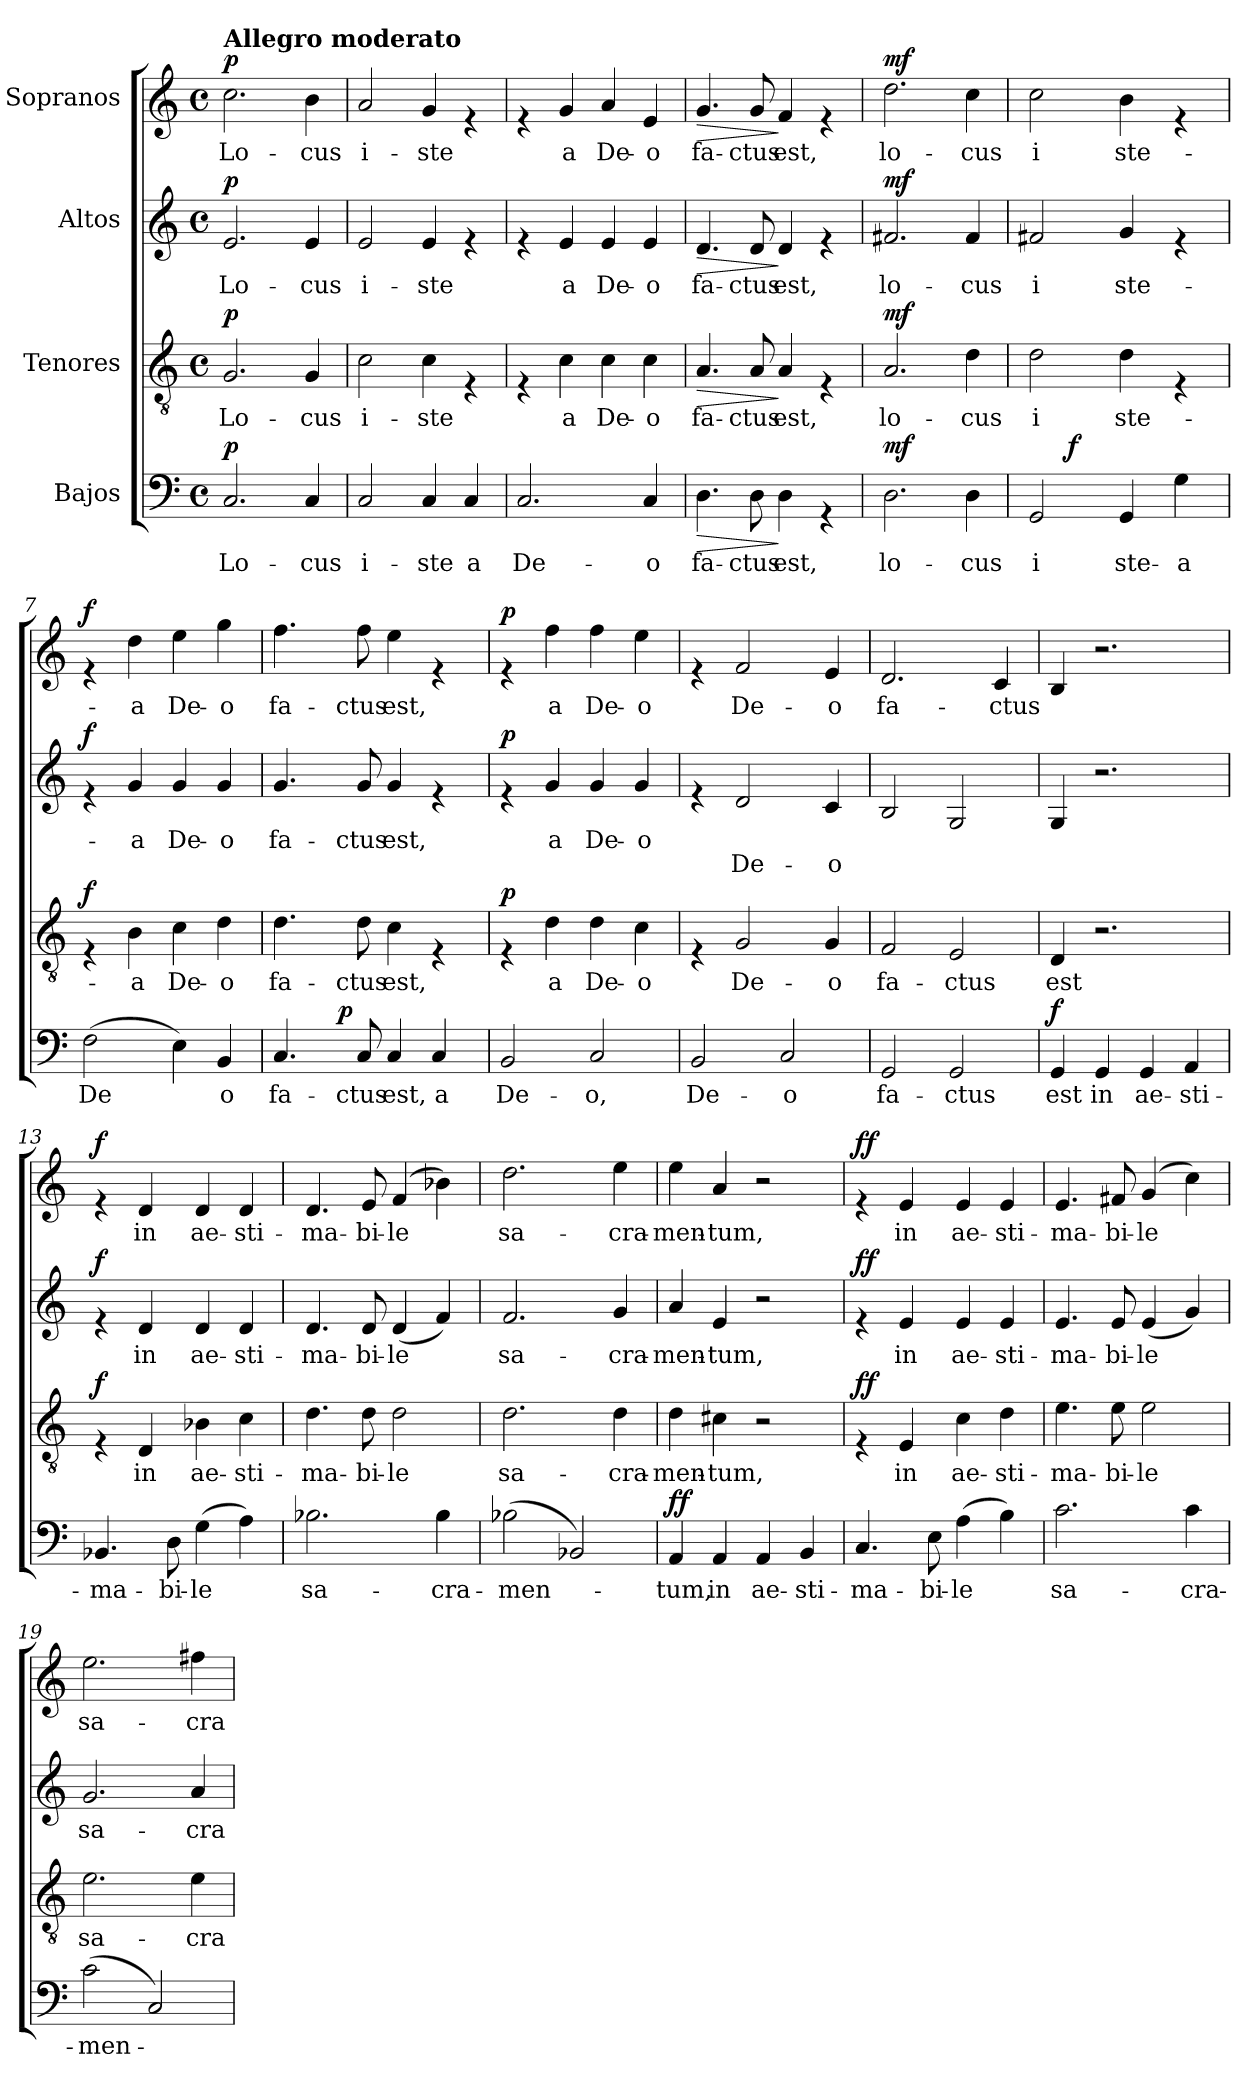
**kern	**text	**dynam	**kern	**text	**dynam	**kern	**text	**text	**dynam	**kern	**text	**dynam
*part4	*part4	*part4	*part3	*part3	*part3	*part2	*part2	*part2	*part2	*part1	*part1	*part1
*staff4	*staff4	*staff4	*staff3	*staff3	*staff3	*staff2	*staff2	*staff2	*staff2	*staff1	*staff1	*staff1
*I"Bajos	*	*	*I"Tenores	*	*	*I"Altos	*	*	*	*I"Sopranos	*	*
*clefF4	*	*	*clefGv2	*	*	*clefG2	*	*	*	*clefG2	*	*
*k[]	*	*	*k[]	*	*	*k[]	*	*	*	*k[]	*	*
*C:	*	*	*C:	*	*	*C:	*	*	*	*C:	*	*
*M4/4	*	*	*M4/4	*	*	*M4/4	*	*	*	*M4/4	*	*
*met(c)	*	*	*met(c)	*	*	*met(c)	*	*	*	*met(c)	*	*
=1	=1	=1	=1	=1	=1	=1	=1	=1	=1	=1	=1	=1
!	!	!	!	!	!	!	!	!	!	!LO:TX:a:B:t=Allegro moderato	!	!
!	!LO:LY:b	!LO:DY:a	!	!LO:LY:b	!LO:DY:a	!	!LO:LY:b	!	!LO:DY:a	!	!LO:LY:b	!LO:DY:a
2.C/	Lo-	p	2.G/	Lo-	p	2.e/	Lo-	.	p	2.cc\	Lo-	p
!	!LO:LY:b	!	!	!LO:LY:b	!	!	!LO:LY:b	!	!	!	!LO:LY:b	!
4C/	-cus	.	4G/	-cus	.	4e/	-cus	.	.	4b\	-cus	.
=2	=2	=2	=2	=2	=2	=2	=2	=2	=2	=2	=2	=2
!	!LO:LY:b	!	!	!LO:LY:b	!	!	!LO:LY:b	!	!	!	!LO:LY:b	!
2C/	i-	.	2c\	i-	.	2e/	i-	.	.	2a/	i-	.
!	!LO:LY:b	!	!	!LO:LY:b	!	!	!LO:LY:b	!	!	!	!LO:LY:b	!
4C/	-ste	.	4c\	-ste	.	4e/	-ste	.	.	4g/	-ste	.
!	!LO:LY:b	!	!	!	!	!	!	!	!	!	!	!
4C/	a	.	4rE	.	.	4re	.	.	.	4re	.	.
=3	=3	=3	=3	=3	=3	=3	=3	=3	=3	=3	=3	=3
!	!LO:LY:b	!	!	!	!	!	!	!	!	!	!	!
2.C/	De-	.	4rE	.	.	4re	.	.	.	4re	.	.
!	!	!	!	!LO:LY:b	!	!	!LO:LY:b	!	!	!	!LO:LY:b	!
.	.	.	4c\	a	.	4e/	a	.	.	4g/	a	.
!	!	!	!	!LO:LY:b	!	!	!LO:LY:b	!	!	!	!LO:LY:b	!
.	.	.	4c\	De-	.	4e/	De-	.	.	4a/	De-	.
!	!LO:LY:b	!	!	!LO:LY:b	!	!	!LO:LY:b	!	!	!	!LO:LY:b	!
4C/	-o	.	4c\	-o	.	4e/	-o	.	.	4e/	-o	.
=4	=4	=4	=4	=4	=4	=4	=4	=4	=4	=4	=4	=4
!	!LO:LY:b	!LO:HP:b	!	!LO:LY:b	!LO:HP:b	!	!LO:LY:b	!	!LO:HP:b	!	!LO:LY:b	!LO:HP:b
4.D\	fa-	>	4.A/	fa-	>	4.d/	fa-	.	>	4.g/	fa-	>
!	!LO:LY:b	!	!	!LO:LY:b	!	!	!LO:LY:b	!	!	!	!LO:LY:b	!
8D\	-ctus	.	8A/	-ctus	.	8d/	-ctus	.	.	8g/	-ctus	.
!	!LO:LY:b	!	!	!LO:LY:b	!	!	!LO:LY:b	!	!	!	!LO:LY:b	!
4D\	est,	]	4A/	est,	]	4d/	est,	.	]	4f/	est,	]
4rGG	.	.	4rE	.	.	4re	.	.	.	4re	.	.
=5	=5	=5	=5	=5	=5	=5	=5	=5	=5	=5	=5	=5
!	!LO:LY:b	!LO:DY:a	!	!LO:LY:b	!LO:DY:a	!	!LO:LY:b	!	!LO:DY:a	!	!LO:LY:b	!LO:DY:a
2.D\	lo-	mf	2.A/	lo-	mf	2.f#X/	lo-	.	mf	2.dd\	lo-	mf
!	!LO:LY:b	!	!	!LO:LY:b	!	!	!LO:LY:b	!	!	!	!LO:LY:b	!
4D\	-cus	.	4d\	-cus	.	4f#/	-cus	.	.	4cc\	-cus	.
=6	=6	=6	=6	=6	=6	=6	=6	=6	=6	=6	=6	=6
!	!LO:LY:b	!	!	!LO:LY:b	!	!	!LO:LY:b	!	!	!	!LO:LY:b	!
*^	*	*	*	*	*	*	*	*	*	*	*	*
2GG/	8ryy	i	.	2d\	i	.	2f#X/	i	.	.	2cc\	i	.
.	32ryy	.	.	.	.	.	.	.	.	.	.	.	.
!	!	!	!LO:DY:a	!	!	!	!	!	!	!	!	!	!
.	2ryy	.	f	.	.	.	.	.	.	.	.	.	.
!	!	!LO:LY:b	!	!	!LO:LY:b	!	!	!LO:LY:b	!	!	!	!LO:LY:b	!
4GG/	.	ste-	.	4d\	ste-	.	4g/	ste-	.	.	4b\	ste-	.
.	4ryy	.	.	.	.	.	.	.	.	.	.	.	.
!	!	!LO:LY:b	!	!	!	!	!	!	!	!	!	!	!
4G\	.	-a	.	4rE	.	.	4re	.	.	.	4re	.	.
.	16.ryy	.	.	.	.	.	.	.	.	.	.	.	.
!!LO:LB:g=z
=7	=7	=7	=7	=7	=7	=7	=7	=7	=7	=7	=7	=7	=7
!	!	!LO:LY:b	!	!	!	!LO:DY:a	!	!	!	!LO:DY:a	!	!	!LO:DY:a
*v	*v	*	*	*	*	*	*	*	*	*	*	*	*
(>2F\	De	.	4rE	.	f	4re	.	.	f	4re	.	f
!	!	!	!	!LO:LY:b	!	!	!LO:LY:b	!	!	!	!LO:LY:b	!
.	.	.	4B\	-a	.	4g/	-a	.	.	4dd\	-a	.
!	!	!	!	!LO:LY:b	!	!	!LO:LY:b	!	!	!	!LO:LY:b	!
4E\)	.	.	4c\	De-	.	4g/	De-	.	.	4ee\	De-	.
!	!LO:LY:b	!	!	!LO:LY:b	!	!	!LO:LY:b	!	!	!	!LO:LY:b	!
4BB/	o	.	4d\	-o	.	4g/	-o	.	.	4gg\	-o	.
=8	=8	=8	=8	=8	=8	=8	=8	=8	=8	=8	=8	=8
!	!LO:LY:b	!	!	!LO:LY:b	!	!	!LO:LY:b	!	!	!	!LO:LY:b	!
*^	*	*	*	*	*	*	*	*	*	*	*	*
4.C/	4ryy	fa-	.	4.d\	fa-	.	4.g/	fa-	.	.	4.ff\	fa-	.
.	16ryy	.	.	.	.	.	.	.	.	.	.	.	.
!	!	!	!LO:DY:a	!	!	!	!	!	!	!	!	!	!
.	2ryy	.	p	.	.	.	.	.	.	.	.	.	.
!	!	!LO:LY:b	!	!	!LO:LY:b	!	!	!LO:LY:b	!	!	!	!LO:LY:b	!
8C/	.	-ctus	.	8d\	-ctus	.	8g/	-ctus	.	.	8ff\	-ctus	.
!	!	!LO:LY:b	!	!	!LO:LY:b	!	!	!LO:LY:b	!	!	!	!LO:LY:b	!
4C/	.	est,	.	4c\	est,	.	4g/	est,	.	.	4ee\	est,	.
!	!	!LO:LY:b	!	!	!	!	!	!	!	!	!	!	!
4C/	.	a	.	4rE	.	.	4re	.	.	.	4re	.	.
.	8.ryy	.	.	.	.	.	.	.	.	.	.	.	.
=9	=9	=9	=9	=9	=9	=9	=9	=9	=9	=9	=9	=9	=9
!	!	!LO:LY:b	!	!	!	!LO:DY:a	!	!	!	!LO:DY:a	!	!	!LO:DY:a
*v	*v	*	*	*	*	*	*	*	*	*	*	*	*
2BB/	De-	.	4rE	.	p	4re	.	.	p	4re	.	p
!	!	!	!	!LO:LY:b	!	!	!LO:LY:b	!	!	!	!LO:LY:b	!
.	.	.	4d\	a	.	4g/	a	.	.	4ff\	a	.
!	!LO:LY:b	!	!	!LO:LY:b	!	!	!LO:LY:b	!	!	!	!LO:LY:b	!
2C/	-o,	.	4d\	De-	.	4g/	De-	.	.	4ff\	De-	.
!	!	!	!	!LO:LY:b	!	!	!LO:LY:b	!	!	!	!LO:LY:b	!
.	.	.	4c\	-o	.	4g/	-o	.	.	4ee\	-o	.
=10	=10	=10	=10	=10	=10	=10	=10	=10	=10	=10	=10	=10
!	!LO:LY:b	!	!	!	!	!	!	!	!	!	!	!
2BB/	De-	.	4rE	.	.	4re	.	.	.	4re	.	.
!	!	!	!	!LO:LY:b	!	!	!	!LO:LY:b	!	!	!LO:LY:b	!
.	.	.	2G/	De-	.	2d/	.	De-	.	2f/	De-	.
!	!LO:LY:b	!	!	!	!	!	!	!	!	!	!	!
2C/	-o	.	.	.	.	.	.	.	.	.	.	.
!	!	!	!	!LO:LY:b	!	!	!	!LO:LY:b	!	!	!LO:LY:b	!
.	.	.	4G/	-o	.	4c/	.	-o	.	4e/	-o	.
=11	=11	=11	=11	=11	=11	=11	=11	=11	=11	=11	=11	=11
!	!LO:LY:b	!	!	!LO:LY:b	!	!	!	!	!	!	!LO:LY:b	!
2GG/	fa-	.	2F/	fa-	.	2B/	.	.	.	2.d/	fa-	.
!	!LO:LY:b	!	!	!LO:LY:b	!	!	!	!	!	!	!	!
2GG/	-ctus	.	2E/	-ctus	.	2G/	.	.	.	.	.	.
!	!	!	!	!	!	!	!	!	!	!	!LO:LY:b	!
.	.	.	.	.	.	.	.	.	.	4c/	-ctus	.
=12	=12	=12	=12	=12	=12	=12	=12	=12	=12	=12	=12	=12
!	!LO:LY:b	!LO:DY:a	!	!LO:LY:b	!	!	!	!	!	!	!	!
4GG/	est	f	4D/	est	.	4G/	.	.	.	4B/	.	.
!	!LO:LY:b	!	!	!	!	!	!	!	!	!	!	!
4GG/	in	.	2.r	.	.	2.r	.	.	.	2.r	.	.
!	!LO:LY:b	!	!	!	!	!	!	!	!	!	!	!
4GG/	ae-	.	.	.	.	.	.	.	.	.	.	.
!	!LO:LY:b	!	!	!	!	!	!	!	!	!	!	!
4AA/	-sti-	.	.	.	.	.	.	.	.	.	.	.
!!LO:LB:g=z
=13	=13	=13	=13	=13	=13	=13	=13	=13	=13	=13	=13	=13
!	!LO:LY:b	!	!	!	!LO:DY:a	!	!	!	!LO:DY:a	!	!	!LO:DY:a
4.BB-X/	-ma-	.	4rE	.	f	4re	.	.	f	4re	.	f
!	!	!	!	!LO:LY:b	!	!	!LO:LY:b	!	!	!	!LO:LY:b	!
.	.	.	4D/	in	.	4d/	in	.	.	4d/	in	.
!	!LO:LY:b	!	!	!	!	!	!	!	!	!	!	!
8D\	-bi-	.	.	.	.	.	.	.	.	.	.	.
!	!LO:LY:b	!	!	!LO:LY:b	!	!	!LO:LY:b	!	!	!	!LO:LY:b	!
(>4G\	-le	.	4B-X\	ae-	.	4d/	ae-	.	.	4d/	ae-	.
!	!	!	!	!LO:LY:b	!	!	!LO:LY:b	!	!	!	!LO:LY:b	!
4A\)	.	.	4c\	-sti-	.	4d/	-sti-	.	.	4d/	-sti-	.
=14	=14	=14	=14	=14	=14	=14	=14	=14	=14	=14	=14	=14
!	!LO:LY:b	!	!	!LO:LY:b	!	!	!LO:LY:b	!	!	!	!LO:LY:b	!
2.B-X\	sa-	.	4.d\	-ma-	.	4.d/	-ma-	.	.	4.d/	-ma-	.
!	!	!	!	!LO:LY:b	!	!	!LO:LY:b	!	!	!	!LO:LY:b	!
.	.	.	8d\	-bi-	.	8d/	-bi-	.	.	8e/	-bi-	.
!	!	!	!	!LO:LY:b	!	!	!LO:LY:b	!	!	!	!LO:LY:b	!
.	.	.	2d\	-le	.	(<4d/	-le	.	.	(<4f/	-le	.
!	!LO:LY:b	!	!	!	!	!	!	!	!	!	!	!
4B-\	-cra-	.	.	.	.	4f/)	.	.	.	4b-X\)	.	.
=15	=15	=15	=15	=15	=15	=15	=15	=15	=15	=15	=15	=15
!	!LO:LY:b	!	!	!LO:LY:b	!	!	!LO:LY:b	!	!	!	!LO:LY:b	!
(>2B-X\	-men-	.	2.d\	sa-	.	2.f/	sa-	.	.	2.dd\	sa-	.
2BB-X/)	.	.	.	.	.	.	.	.	.	.	.	.
!	!	!	!	!LO:LY:b	!	!	!LO:LY:b	!	!	!	!LO:LY:b	!
.	.	.	4d\	-cra-	.	4g/	-cra-	.	.	4ee\	-cra-	.
=16	=16	=16	=16	=16	=16	=16	=16	=16	=16	=16	=16	=16
!	!LO:LY:b	!LO:DY:a	!	!LO:LY:b	!	!	!LO:LY:b	!	!	!	!LO:LY:b	!
4AA/	-tum,	ff	4d\	-men-	.	4a/	-men-	.	.	4ee\	-men-	.
!	!LO:LY:b	!	!	!LO:LY:b	!	!	!LO:LY:b	!	!	!	!LO:LY:b	!
4AA/	in	.	4c#X\	-tum,	.	4e/	-tum,	.	.	4a/	-tum,	.
!	!LO:LY:b	!	!	!	!	!	!	!	!	!	!	!
4AA/	ae-	.	2r	.	.	2r	.	.	.	2r	.	.
!	!LO:LY:b	!	!	!	!	!	!	!	!	!	!	!
4BB/	-sti-	.	.	.	.	.	.	.	.	.	.	.
=17	=17	=17	=17	=17	=17	=17	=17	=17	=17	=17	=17	=17
!	!LO:LY:b	!	!	!	!LO:DY:a	!	!	!	!LO:DY:a	!	!	!LO:DY:a
4.C/	-ma-	.	4rE	.	ff	4re	.	.	ff	4re	.	ff
!	!	!	!	!LO:LY:b	!	!	!LO:LY:b	!	!	!	!LO:LY:b	!
.	.	.	4E/	in	.	4e/	in	.	.	4e/	in	.
!	!LO:LY:b	!	!	!	!	!	!	!	!	!	!	!
8E\	-bi-	.	.	.	.	.	.	.	.	.	.	.
!	!LO:LY:b	!	!	!LO:LY:b	!	!	!LO:LY:b	!	!	!	!LO:LY:b	!
(>4A\	-le	.	4c\	ae-	.	4e/	ae-	.	.	4e/	ae-	.
!	!	!	!	!LO:LY:b	!	!	!LO:LY:b	!	!	!	!LO:LY:b	!
4B\)	.	.	4d\	-sti-	.	4e/	-sti-	.	.	4e/	-sti-	.
=18	=18	=18	=18	=18	=18	=18	=18	=18	=18	=18	=18	=18
!	!LO:LY:b	!	!	!LO:LY:b	!	!	!LO:LY:b	!	!	!	!LO:LY:b	!
2.c\	sa-	.	4.e\	-ma-	.	4.e/	-ma-	.	.	4.e/	-ma-	.
!	!	!	!	!LO:LY:b	!	!	!LO:LY:b	!	!	!	!LO:LY:b	!
.	.	.	8e\	-bi-	.	8e/	-bi-	.	.	8f#X/	-bi-	.
!	!	!	!	!LO:LY:b	!	!	!LO:LY:b	!	!	!	!LO:LY:b	!
.	.	.	2e\	-le	.	(<4e/	-le	.	.	(<4g/	-le	.
!	!LO:LY:b	!	!	!	!	!	!	!	!	!	!	!
4c\	-cra-	.	.	.	.	4g/)	.	.	.	4cc\)	.	.
!!LO:LB:g=z
=19	=19	=19	=19	=19	=19	=19	=19	=19	=19	=19	=19	=19
!	!LO:LY:b	!	!	!LO:LY:b	!	!	!LO:LY:b	!	!	!	!LO:LY:b	!
(>2c\	-men-	.	2.e\	sa-	.	2.g/	sa-	.	.	2.ee\	sa-	.
2C/)	.	.	.	.	.	.	.	.	.	.	.	.
!	!	!	!	!LO:LY:b	!	!	!LO:LY:b	!	!	!	!LO:LY:b	!
.	.	.	4e\	-cra-	.	4a/	-cra-	.	.	4ff#X\	-cra-	.
=	=	=	=	=	=	=	=	=	=	=	=	=
*-	*-	*-	*-	*-	*-	*-	*-	*-	*-	*-	*-	*-
